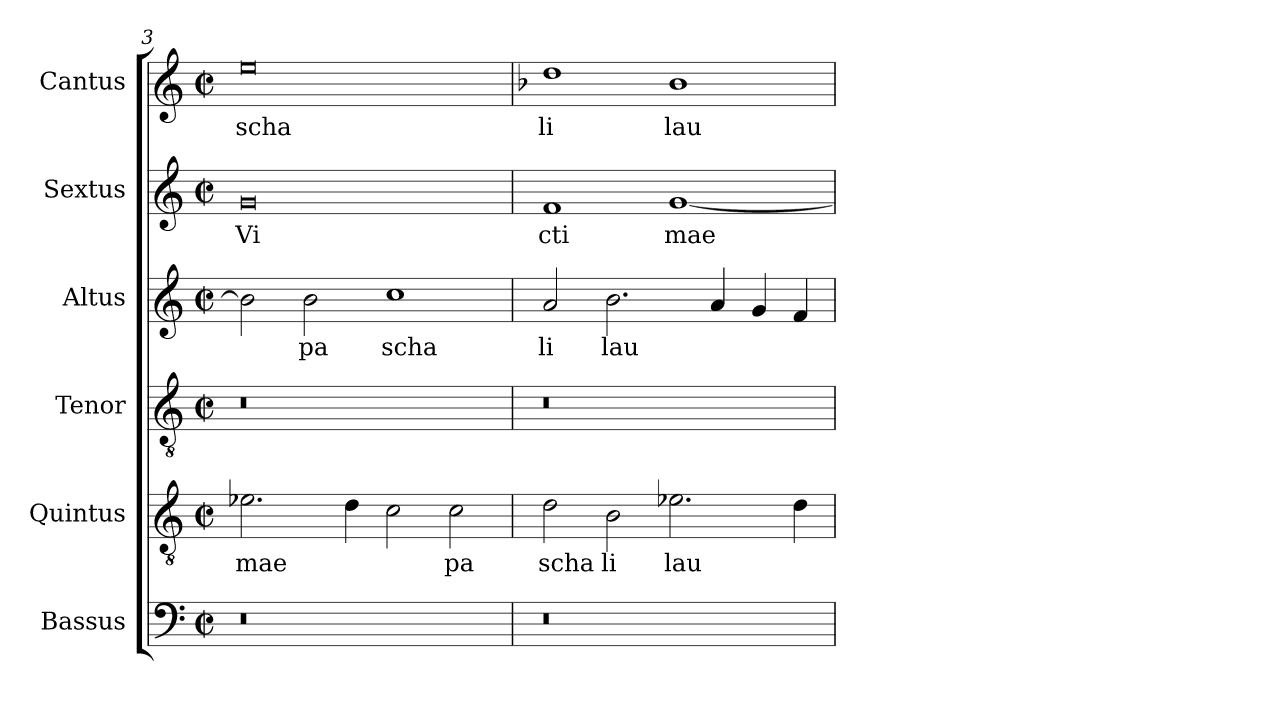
**kern	**kern	**text	**kern	**kern	**text	**kern	**text	**kern	**text
*part6	*part5	*part5	*part4	*part3	*part3	*part2	*part2	*part1	*part1
*staff6	*staff5	*staff5	*staff4	*staff3	*staff3	*staff2	*staff2	*staff1	*staff1
*I"Bassus	*I"Quintus	*	*I"Tenor	*I"Altus	*	*I"Sextus	*	*I"Cantus	*
*clefF4	*clefGv2	*	*clefGv2	*clefG2	*	*clefG2	*	*clefG2	*
*M2/2	*M2/2	*	*M2/2	*M2/2	*	*M2/2	*	*M2/2	*
*met(c|)	*met(c|)	*	*met(c|)	*met(c|)	*	*met(c|)	*	*met(c|)	*
=3	=3	=3	=3	=3	=3	=3	=3	=3	=3
!	!	!LO:LY:b	!	!	!	!	!LO:LY:b:cj	!	!LO:LY:b:cj
0r	2.e-X\	mae	0r	2b\]	.	0g	Vi	0ee	scha
!	!	!	!	!	!LO:LY:b:cj	!	!	!	!
.	.	.	.	2b\	pa	.	.	.	.
.	4d\	.	.	.	.	.	.	.	.
!	!	!	!	!	!LO:LY:b:cj	!	!	!	!
.	2c\	.	.	1cc	scha	.	.	.	.
!	!	!LO:LY:b:cj	!	!	!	!	!	!	!
.	2c\	pa	.	.	.	.	.	.	.
=4	=4	=4	=4	=4	=4	=4	=4	=4	=4
*	*	*	*	*	*	*	*	*k[b-]	*
*	*	*	*	*	*	*	*	*F:	*
!	!	!LO:LY:b:cj	!	!	!LO:LY:b:cj	!	!LO:LY:b:cj	!	!LO:LY:b:cj
0r	2d\	scha	0r	2a/	li	1f	cti	1dd	li
!	!	!LO:LY:b:cj	!	!	!LO:LY:b	!	!	!	!
.	2B\	li	.	2.b\	lau	.	.	.	.
!	!	!LO:LY:b	!	!	!	!	!LO:LY:b	!	!LO:LY:b:cj
.	2.e-\	lau	.	.	.	[<1g	mae	1b-	lau
.	.	.	.	4a/	.	.	.	.	.
.	.	.	.	4g/	.	.	.	.	.
.	4d\	.	.	4f/	.	.	.	.	.
=	=	=	=	=	=	=	=	=	=
*-	*-	*-	*-	*-	*-	*-	*-	*-	*-
